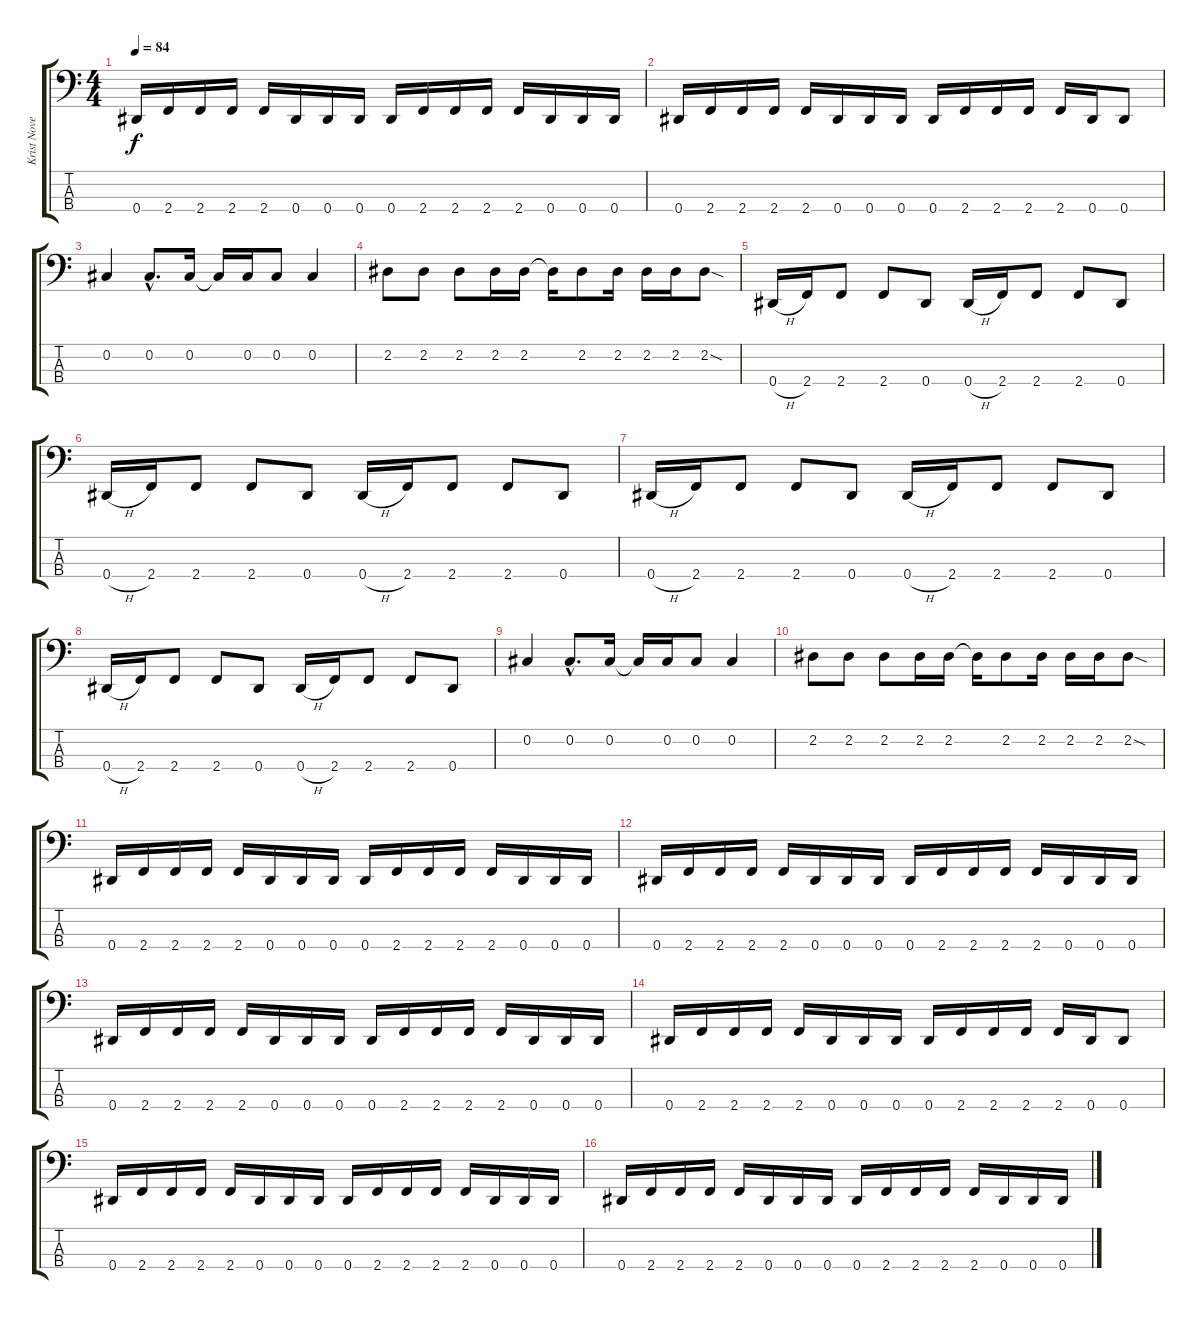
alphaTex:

\track ("Krist Noveselic (Bass)" "Krist Nove") {instrument electricbasspick}
\staff {score tabs}
\tuning (Gb2 Db2 Ab1 Eb1) {hide}
\ts (4 4)
\tempo 84
\clef f4
\ks c
0.4.16{dy f} 2.4.16 2.4.16 2.4.16 2.4.16 0.4.16 0.4.16 0.4.16 0.4.16 2.4.16 2.4.16 2.4.16 2.4.16 0.4.16 0.4.16 0.4.16 |
0.4.16 2.4.16 2.4.16 2.4.16 2.4.16 0.4.16 0.4.16 0.4.16 0.4.16 2.4.16 2.4.16 2.4.16 2.4.16 0.4.16 0.4.8 |
0.2.4 0.2{hac}.8{d} 0.2.16 0.2{t}.16 0.2.16 0.2.8 0.2.4 |
2.2.8 2.2.8 2.2.8 2.2.16 2.2.16 2.2{t}.16 2.2.8 2.2.16 2.2.16 2.2.16 2.2{sod}.8 |
0.4{h}.16 2.4.16 2.4.8 2.4.8 0.4.8 0.4{h}.16 2.4.16 2.4.8 2.4.8 0.4.8 |
0.4{h}.16 2.4.16 2.4.8 2.4.8 0.4.8 0.4{h}.16 2.4.16 2.4.8 2.4.8 0.4.8 |
0.4{h}.16 2.4.16 2.4.8 2.4.8 0.4.8 0.4{h}.16 2.4.16 2.4.8 2.4.8 0.4.8 |
0.4{h}.16 2.4.16 2.4.8 2.4.8 0.4.8 0.4{h}.16 2.4.16 2.4.8 2.4.8 0.4.8 |
0.2.4 0.2{hac}.8{d} 0.2.16 0.2{t}.16 0.2.16 0.2.8 0.2.4 |
2.2.8 2.2.8 2.2.8 2.2.16 2.2.16 2.2{t}.16 2.2.8 2.2.16 2.2.16 2.2.16 2.2{sod}.8 |
0.4.16 2.4.16 2.4.16 2.4.16 2.4.16 0.4.16 0.4.16 0.4.16 0.4.16 2.4.16 2.4.16 2.4.16 2.4.16 0.4.16 0.4.16 0.4.16 |
0.4.16 2.4.16 2.4.16 2.4.16 2.4.16 0.4.16 0.4.16 0.4.16 0.4.16 2.4.16 2.4.16 2.4.16 2.4.16 0.4.16 0.4.16 0.4.16 |
0.4.16 2.4.16 2.4.16 2.4.16 2.4.16 0.4.16 0.4.16 0.4.16 0.4.16 2.4.16 2.4.16 2.4.16 2.4.16 0.4.16 0.4.16 0.4.16 |
0.4.16 2.4.16 2.4.16 2.4.16 2.4.16 0.4.16 0.4.16 0.4.16 0.4.16 2.4.16 2.4.16 2.4.16 2.4.16 0.4.16 0.4.8 |
0.4.16 2.4.16 2.4.16 2.4.16 2.4.16 0.4.16 0.4.16 0.4.16 0.4.16 2.4.16 2.4.16 2.4.16 2.4.16 0.4.16 0.4.16 0.4.16 |
0.4.16 2.4.16 2.4.16 2.4.16 2.4.16 0.4.16 0.4.16 0.4.16 0.4.16 2.4.16 2.4.16 2.4.16 2.4.16 0.4.16 0.4.16 0.4.16
